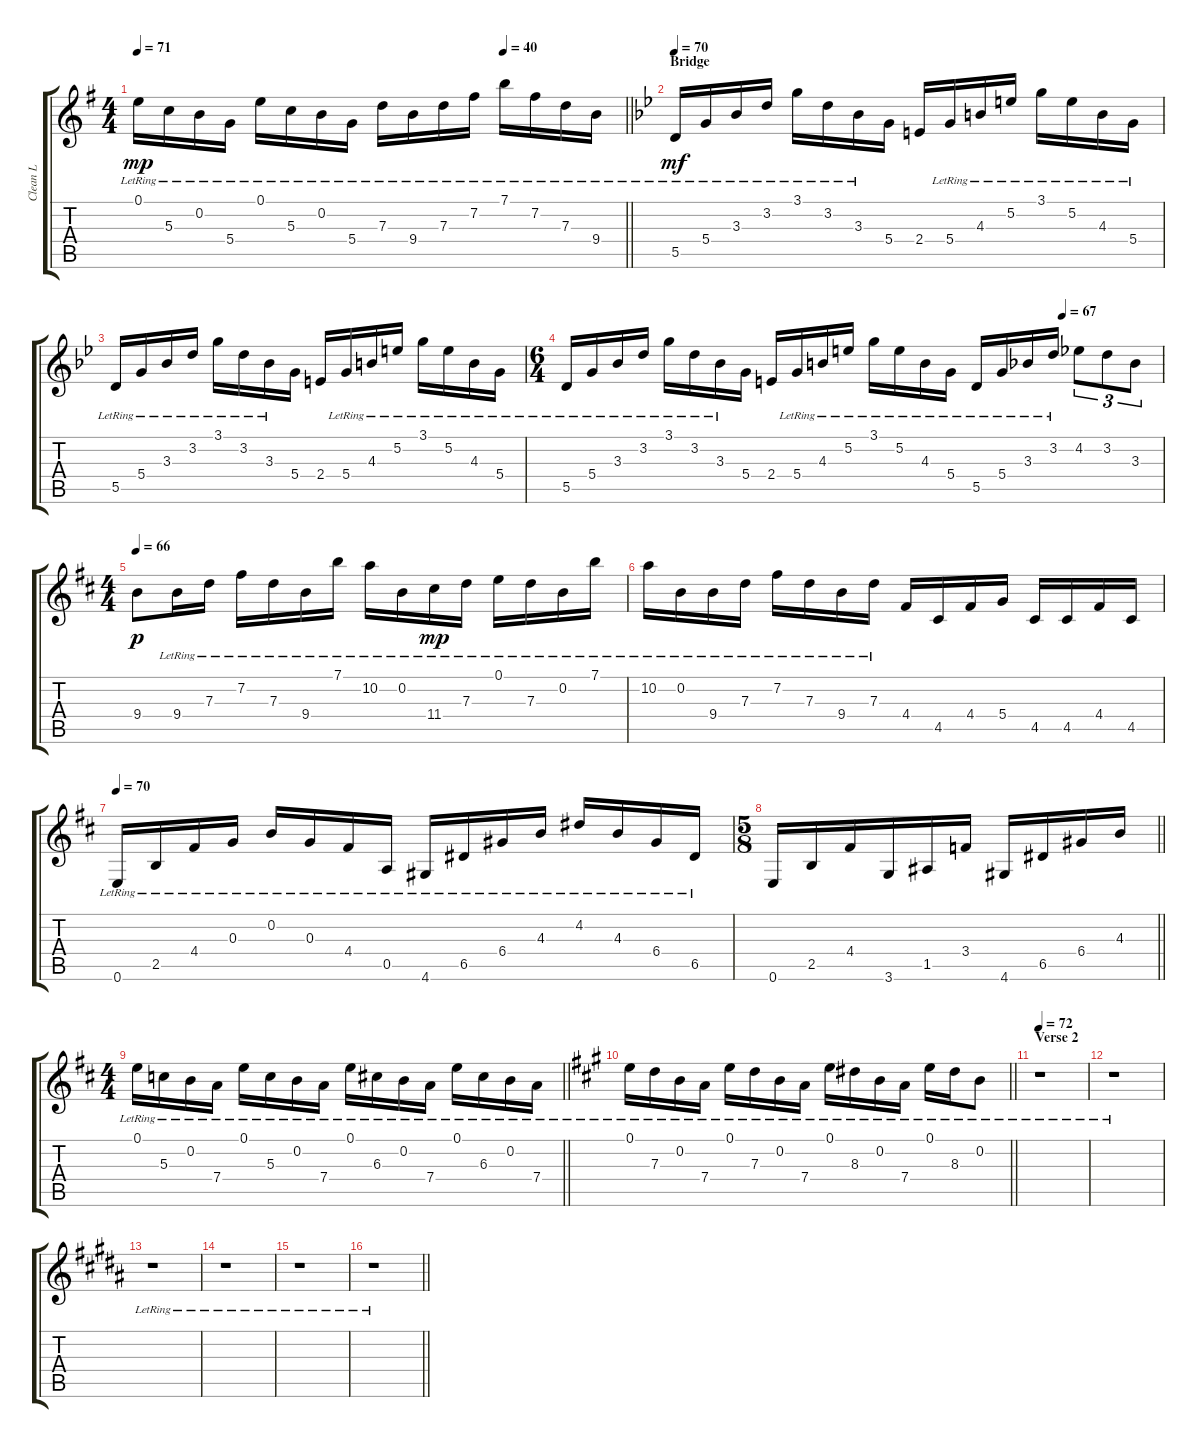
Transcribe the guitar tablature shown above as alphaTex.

\track ("Clean L" "Clean L") {instrument acousticguitarsteel}
\staff {score tabs}
\tuning (E4 B3 G3 D3 A2 E2) {hide}
\ts (4 4)
\tempo 71
\tempo (40 0.75)
\clef g2
\barLineRight lightlight
\ks g
0.1{lr}.16{dy mp} 5.3{lr}.16 0.2{lr}.16 5.4{lr}.16 0.1{lr}.16 5.3{lr}.16 0.2{lr}.16 5.4{lr}.16 7.3{lr}.16 9.4{lr}.16 7.3{lr}.16 7.2{lr}.16 7.1{lr}.16 7.2{lr}.16 7.3{lr}.16 9.4{lr}.16 |
\section ("" "Bridge")
\tempo 70
\ks bb
5.5{lr}.16{dy mf} 5.4{lr}.16 3.3{lr}.16 3.2{lr}.16 3.1{lr}.16 3.2{lr}.16 3.3{lr}.16 5.4.16 2.4.16 5.4{lr}.16 4.3{lr}.16 5.2{lr}.16 3.1{lr}.16 5.2{lr}.16 4.3{lr}.16 5.4{lr}.16 |
5.5{lr}.16 5.4{lr}.16 3.3{lr}.16 3.2{lr}.16 3.1{lr}.16 3.2{lr}.16 3.3{lr}.16 5.4.16 2.4.16 5.4{lr}.16 4.3{lr}.16 5.2{lr}.16 3.1{lr}.16 5.2{lr}.16 4.3{lr}.16 5.4{lr}.16 |
\ts (6 4)
\tempo (67 0.8333333333333334)
5.5{lr}.16 5.4{lr}.16 3.3{lr}.16 3.2{lr}.16 3.1{lr}.16 3.2{lr}.16 3.3{lr}.16 5.4.16 2.4.16 5.4{lr}.16 4.3{lr}.16 5.2{lr}.16 3.1{lr}.16 5.2{lr}.16 4.3{lr}.16 5.4{lr}.16 5.5{lr}.16 5.4{lr}.16 3.3{lr}.16 3.2{lr}.16 4.2.8{tu (3 2)} 3.2.8{tu (3 2)} 3.3.8{tu (3 2)} |
\ts (4 4)
\tempo 66
\ks d
9.4.8{dy p} 9.4{lr}.16 7.3{lr}.16 7.2{lr}.16 7.3{lr}.16 9.4{lr}.16 7.1{lr}.16 10.2{lr}.16 0.2{lr}.16 11.4{lr}.16{dy mp} 7.3{lr}.16 0.1{lr}.16 7.3{lr}.16 0.2{lr}.16 7.1{lr}.16 |
10.2{lr}.16 0.2{lr}.16 9.4{lr}.16 7.3{lr}.16 7.2{lr}.16 7.3{lr}.16 9.4{lr}.16 7.3{lr}.16 4.4.16 4.5.16 4.4.16 5.4.16 4.5.16 4.5.16 4.4.16 4.5.16 |
\tempo 70
0.6{lr}.16 2.5{lr}.16 4.4{lr}.16 0.3{lr}.16 0.2{lr}.16 0.3{lr}.16 4.4{lr}.16 0.5{lr}.16 4.6{lr}.16 6.5{lr}.16 6.4{lr}.16 4.3{lr}.16 4.2{lr}.16 4.3{lr}.16 6.4{lr}.16 6.5{lr}.16 |
\ts (5 8)
\barLineRight lightlight
0.6.16 2.5.16 4.4.16 3.6.16 1.5.16 3.4.16 4.6.16 6.5.16 6.4.16 4.3.16 |
\ts (4 4)
\barLineRight lightlight
0.1{lr}.16 5.3{lr}.16 0.2{lr}.16 7.4{lr}.16 0.1{lr}.16 5.3{lr}.16 0.2{lr}.16 7.4{lr}.16 0.1{lr}.16 6.3{lr}.16 0.2{lr}.16 7.4{lr}.16 0.1{lr}.16 6.3{lr}.16 0.2{lr}.16 7.4{lr}.16 |
\barLineRight lightlight
\ks a
0.1{lr}.16 7.3{lr}.16 0.2{lr}.16 7.4{lr}.16 0.1{lr}.16 7.3{lr}.16 0.2{lr}.16 7.4{lr}.16 0.1{lr}.16 8.3{lr}.16 0.2{lr}.16 7.4{lr}.16 0.1{lr}.16 8.3{lr}.16 0.2{lr}.8 |
\section ("" "Verse 2")
\tempo 72
r.1 |
r.1 |
\ks b
r.1 |
r.1 |
r.1 |
\barLineRight lightlight
r.1
